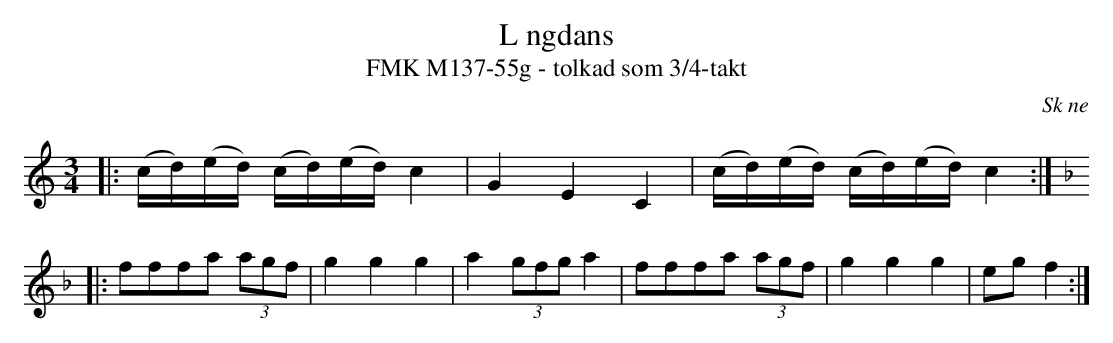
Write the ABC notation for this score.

X:1
T:L ngdans
T:FMK M137-55g - tolkad som 3/4-takt
O:Sk ne
M:3/4
L:1/16
K:C
|: (cd)(ed) (cd)(ed)  c4 | G4 E4 C4 | (cd)(ed) (cd)(ed) c4 :|
|:[K:F] f2f2f2a2 (3a2g2f2 | g4 g4 g4|  a4 (3g2f2g2 a4 | f2f2f2a2 (3a2g2f2 | g4 g4 g4 | e2g2 f4  :|
